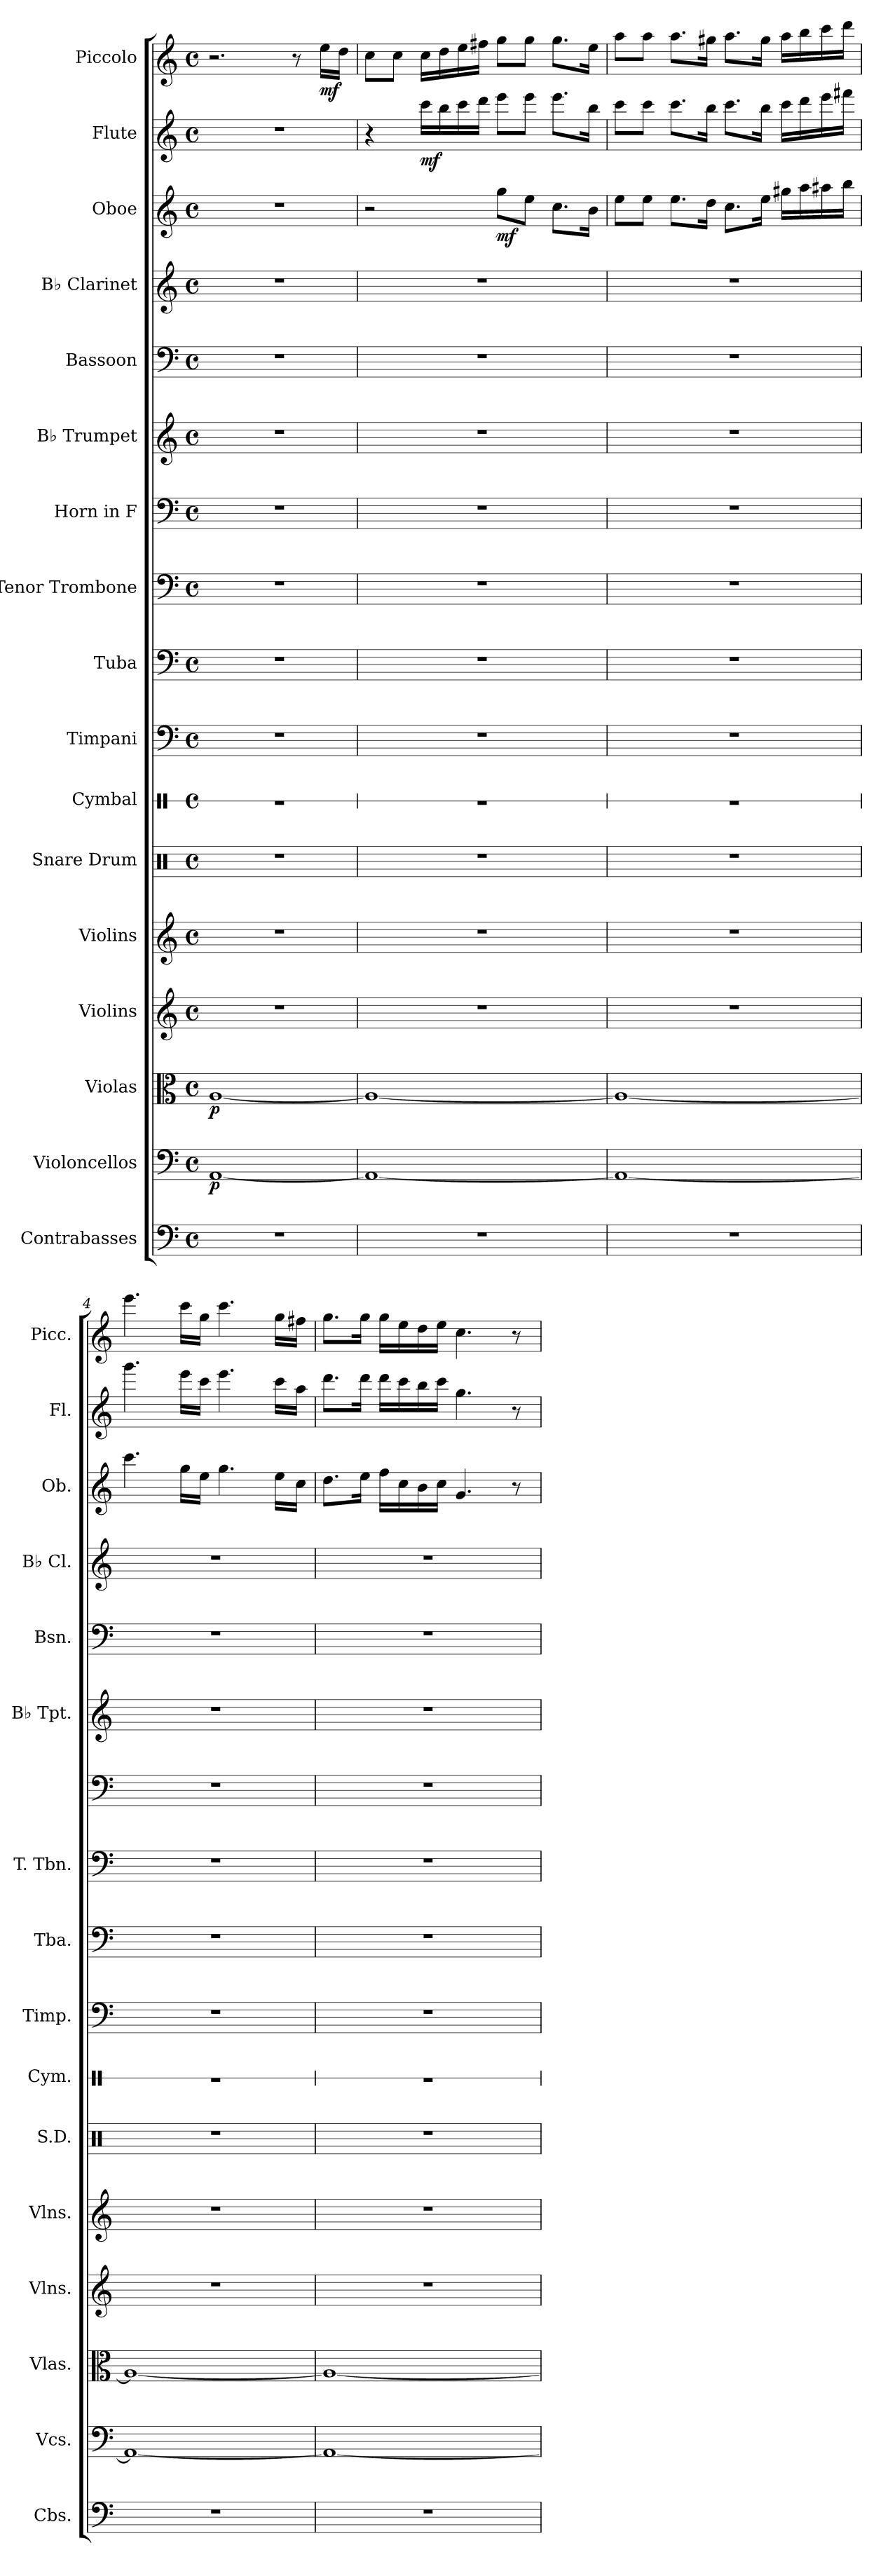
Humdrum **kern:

**kern	**kern	**dynam	**kern	**dynam	**kern	**kern	**kern	**kern	**kern	**kern	**kern	**kern	**kern	**kern	**kern	**kern	**dynam	**kern	**dynam	**kern	**dynam
*part17	*part16	*part16	*part15	*part15	*part14	*part13	*part12	*part11	*part10	*part9	*part8	*part7	*part6	*part5	*part4	*part3	*part3	*part2	*part2	*part1	*part1
*staff17	*staff16	*staff16	*staff15	*staff15	*staff14	*staff13	*staff12	*staff11	*staff10	*staff9	*staff8	*staff7	*staff6	*staff5	*staff4	*staff3	*staff3	*staff2	*staff2	*staff1	*staff1
*I"Contrabasses	*I"Violoncellos	*	*I"Violas	*	*I"Violins	*I"Violins	*I"Snare Drum	*I"Cymbal	*I"Timpani	*I"Tuba	*I"Tenor Trombone	*I"Horn in F	*I"B♭ Trumpet	*I"Bassoon	*I"B♭ Clarinet	*I"Oboe	*	*I"Flute	*	*I"Piccolo	*
*I'Cbs.	*I'Vcs.	*	*I'Vlas.	*	*I'Vlns.	*I'Vlns.	*I'S.D.	*I'Cym.	*I'Timp.	*I'Tba.	*I'T. Tbn.	*	*I'B♭ Tpt.	*I'Bsn.	*I'B♭ Cl.	*I'Ob.	*	*I'Fl.	*	*I'Picc.	*
*	*	*	*	*	*	*	*	*stria1	*	*	*	*	*	*	*	*	*	*	*	*	*
*clefF4	*clefF4	*	*clefC3	*	*clefG2	*clefG2	*clefX	*clefX	*clefF4	*clefF4	*clefF4	*clefF4	*clefG2	*clefF4	*clefG2	*clefG2	*	*clefG2	*	*clefG2	*
*ITrd7c12	*	*	*	*	*	*	*	*	*	*	*	*ITrd4c7	*ITrd1c2	*	*ITrd1c2	*	*	*	*	*ITrd-7c-12	*
*k[]	*k[]	*	*k[]	*	*k[]	*k[]	*k[]	*k[]	*k[]	*k[]	*k[]	*k[b-]	*k[b-e-]	*k[]	*k[b-e-]	*k[]	*	*k[]	*	*k[]	*
*M4/4	*M4/4	*	*M4/4	*	*M4/4	*M4/4	*M4/4	*M4/4	*M4/4	*M4/4	*M4/4	*M4/4	*M4/4	*M4/4	*M4/4	*M4/4	*	*M4/4	*	*M4/4	*
*met(c)	*met(c)	*	*met(c)	*	*met(c)	*met(c)	*met(c)	*met(c)	*met(c)	*met(c)	*met(c)	*met(c)	*met(c)	*met(c)	*met(c)	*met(c)	*	*met(c)	*	*met(c)	*
*MM120	*MM120	*	*MM120	*	*MM120	*MM120	*MM120	*MM120	*MM120	*MM120	*MM120	*MM120	*MM120	*MM120	*MM120	*MM120	*	*MM120	*	*MM120	*
=1	=1	=1	=1	=1	=1	=1	=1	=1	=1	=1	=1	=1	=1	=1	=1	=1	=1	=1	=1	=1	=1
!	!	!LO:DY:b	!	!LO:DY:b	!	!	!	!	!	!	!	!	!	!	!	!	!	!	!	!	!
1r	[1AA	p	[1A	p	1r	1r	1r	1r	1r	1r	1r	1r	1r	1r	1r	1r	.	1r	.	2.r	.
.	.	.	.	.	.	.	.	.	.	.	.	.	.	.	.	.	.	.	.	8r	.
!	!	!	!	!	!	!	!	!	!	!	!	!	!	!	!	!	!	!	!	!	!LO:DY:b
.	.	.	.	.	.	.	.	.	.	.	.	.	.	.	.	.	.	.	.	16eee\LL	mf
.	.	.	.	.	.	.	.	.	.	.	.	.	.	.	.	.	.	.	.	16ddd\JJ	.
=2	=2	=2	=2	=2	=2	=2	=2	=2	=2	=2	=2	=2	=2	=2	=2	=2	=2	=2	=2	=2	=2
1r	1AA_	.	1A_	.	1r	1r	1r	1r	1r	1r	1r	1r	1r	1r	1r	2r	.	4r	.	8ccc\L	.
.	.	.	.	.	.	.	.	.	.	.	.	.	.	.	.	.	.	.	.	8ccc\J	.
!	!	!	!	!	!	!	!	!	!	!	!	!	!	!	!	!	!	!	!LO:DY:b	!	!
.	.	.	.	.	.	.	.	.	.	.	.	.	.	.	.	.	.	16ccc\LL	mf	16ccc\LL	.
.	.	.	.	.	.	.	.	.	.	.	.	.	.	.	.	.	.	16bb\	.	16ddd\	.
.	.	.	.	.	.	.	.	.	.	.	.	.	.	.	.	.	.	16ccc\	.	16eee\	.
.	.	.	.	.	.	.	.	.	.	.	.	.	.	.	.	.	.	16ddd\JJ	.	16fff#X\JJ	.
!	!	!	!	!	!	!	!	!	!	!	!	!	!	!	!	!	!LO:DY:b	!	!	!	!
.	.	.	.	.	.	.	.	.	.	.	.	.	.	.	.	8gg\L	mf	8eee\L	.	8ggg\L	.
.	.	.	.	.	.	.	.	.	.	.	.	.	.	.	.	8ee\J	.	8eee\J	.	8ggg\J	.
.	.	.	.	.	.	.	.	.	.	.	.	.	.	.	.	8.cc\L	.	8.eee\L	.	8.ggg\L	.
.	.	.	.	.	.	.	.	.	.	.	.	.	.	.	.	16b\Jk	.	16bb\Jk	.	16eee\Jk	.
=3	=3	=3	=3	=3	=3	=3	=3	=3	=3	=3	=3	=3	=3	=3	=3	=3	=3	=3	=3	=3	=3
1r	1AA_	.	1A_	.	1r	1r	1r	1r	1r	1r	1r	1r	1r	1r	1r	8ee\L	.	8ccc\L	.	8aaa\L	.
.	.	.	.	.	.	.	.	.	.	.	.	.	.	.	.	8ee\J	.	8ccc\J	.	8aaa\J	.
.	.	.	.	.	.	.	.	.	.	.	.	.	.	.	.	8.ee\L	.	8.ccc\L	.	8.aaa\L	.
.	.	.	.	.	.	.	.	.	.	.	.	.	.	.	.	16dd\Jk	.	16bb\Jk	.	16ggg#X\Jk	.
.	.	.	.	.	.	.	.	.	.	.	.	.	.	.	.	8.cc\L	.	8.ccc\L	.	8.aaa\L	.
.	.	.	.	.	.	.	.	.	.	.	.	.	.	.	.	16ee\Jk	.	16bb\Jk	.	16ggg#\Jk	.
.	.	.	.	.	.	.	.	.	.	.	.	.	.	.	.	16gg#X\LL	.	16ccc\LL	.	16aaa\LL	.
.	.	.	.	.	.	.	.	.	.	.	.	.	.	.	.	16aa\	.	16ddd\	.	16bbb\	.
.	.	.	.	.	.	.	.	.	.	.	.	.	.	.	.	16aa#X\	.	16eee\	.	16cccc\	.
.	.	.	.	.	.	.	.	.	.	.	.	.	.	.	.	16bb\JJ	.	16fff#X\JJ	.	16dddd\JJ	.
!!LO:PB:g=z
=4	=4	=4	=4	=4	=4	=4	=4	=4	=4	=4	=4	=4	=4	=4	=4	=4	=4	=4	=4	=4	=4
1r	1AA_	.	1A_	.	1r	1r	1r	1r	1r	1r	1r	1r	1r	1r	1r	4.ccc\	.	4.ggg\	.	4.eeee\	.
.	.	.	.	.	.	.	.	.	.	.	.	.	.	.	.	16gg\LL	.	16eee\LL	.	16cccc\LL	.
.	.	.	.	.	.	.	.	.	.	.	.	.	.	.	.	16ee\JJ	.	16ccc\JJ	.	16ggg\JJ	.
.	.	.	.	.	.	.	.	.	.	.	.	.	.	.	.	4.gg\	.	4.eee\	.	4.cccc\	.
.	.	.	.	.	.	.	.	.	.	.	.	.	.	.	.	16ee\LL	.	16ccc\LL	.	16ggg\LL	.
.	.	.	.	.	.	.	.	.	.	.	.	.	.	.	.	16cc\JJ	.	16aa\JJ	.	16fff#X\JJ	.
=5	=5	=5	=5	=5	=5	=5	=5	=5	=5	=5	=5	=5	=5	=5	=5	=5	=5	=5	=5	=5	=5
1r	1AA_	.	1A_	.	1r	1r	1r	1r	1r	1r	1r	1r	1r	1r	1r	8.dd\L	.	8.ddd\L	.	8.ggg\L	.
.	.	.	.	.	.	.	.	.	.	.	.	.	.	.	.	16ee\Jk	.	16ddd\Jk	.	16ggg\Jk	.
.	.	.	.	.	.	.	.	.	.	.	.	.	.	.	.	16ff\LL	.	16ddd\LL	.	16ggg\LL	.
.	.	.	.	.	.	.	.	.	.	.	.	.	.	.	.	16cc\	.	16ccc\	.	16eee\	.
.	.	.	.	.	.	.	.	.	.	.	.	.	.	.	.	16b\	.	16bb\	.	16ddd\	.
.	.	.	.	.	.	.	.	.	.	.	.	.	.	.	.	16cc\JJ	.	16ccc\JJ	.	16eee\JJ	.
.	.	.	.	.	.	.	.	.	.	.	.	.	.	.	.	4.g/	.	4.gg\	.	4.ccc\	.
.	.	.	.	.	.	.	.	.	.	.	.	.	.	.	.	8r	.	8r	.	8r	.
=	=	=	=	=	=	=	=	=	=	=	=	=	=	=	=	=	=	=	=	=	=
*-	*-	*-	*-	*-	*-	*-	*-	*-	*-	*-	*-	*-	*-	*-	*-	*-	*-	*-	*-	*-	*-
